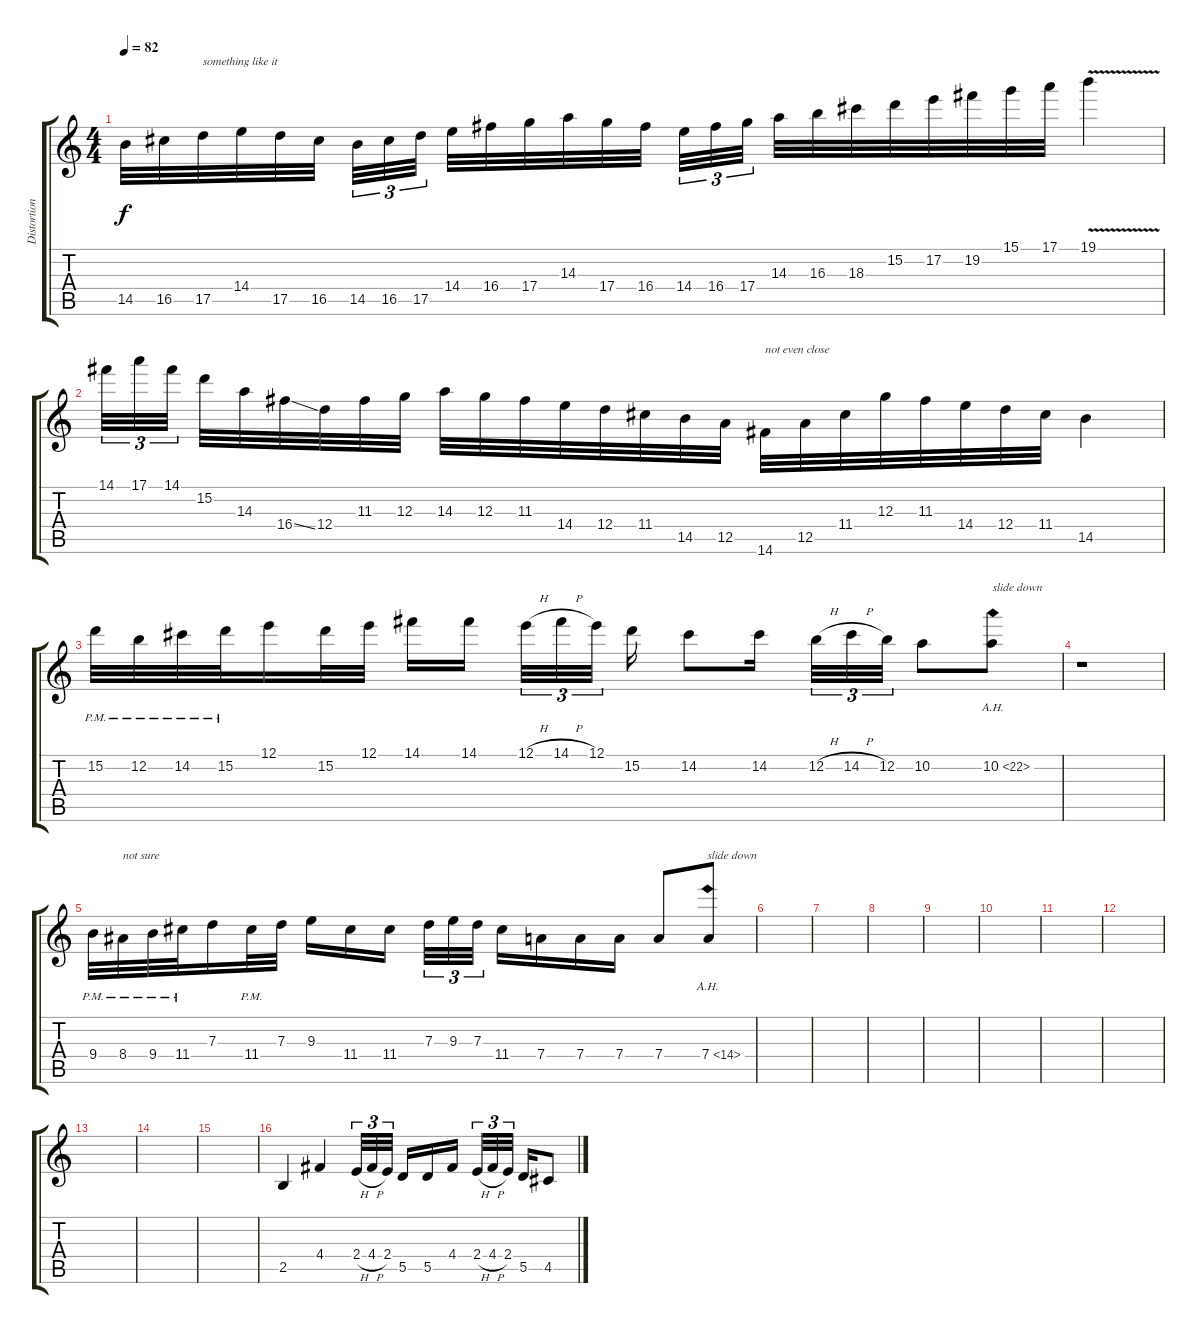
\track ("Distortion Lead" "Distortion") {instrument distortionguitar}
\staff {score tabs}
\tuning (E4 B3 G3 D3 A2 E2) {hide}
\ts (4 4)
\tempo 82
\clef g2
\ks c
14.5.32{dy f} 16.5.32 17.5.32{txt "something like it"} 14.4.32 17.5.32 16.5.32 14.5.32{tu (3 2)} 16.5.32{tu (3 2)} 17.5.32{tu (3 2)} 14.4.32 16.4.32 17.4.32 14.3.32 17.4.32 16.4.32 14.4.32{tu (3 2)} 16.4.32{tu (3 2)} 17.4.32{tu (3 2)} 14.3.32 16.3.32 18.3.32 15.2.32 17.2.32 19.2.32 15.1.32 17.1.32 19.1{v}.4 |
14.1.32{tu (3 2)} 17.1.32{tu (3 2)} 14.1.32{tu (3 2)} 15.2.32 14.3.32 16.4{ss}.32 12.4.32 11.3.32 12.3.32 14.3.32 12.3.32 11.3.32 14.4.32 12.4.32 11.4.32 14.5.32 12.5.32 14.6.32{txt "not even close"} 12.5.32 11.4.32 12.3.32 11.3.32 14.4.32 12.4.32 11.4.32 14.5.4 |
15.2{pm}.32 12.2{pm}.32 14.2{pm}.32 15.2{pm}.32 12.1.16 15.2.32 12.1.32 14.1.16 14.1.16 12.1{h}.32{tu (3 2)} 14.1{h}.32{tu (3 2)} 12.1.32{tu (3 2)} 15.2.16 14.2.8 14.2.16 12.2{h}.32{tu (3 2)} 14.2{h}.32{tu (3 2)} 12.2.32{tu (3 2)} 10.2.8 10.2{ah 12}.8{txt "slide down"} |
r.1 |
9.4{pm}.32 8.4{pm}.32{txt "not sure"} 9.4{pm}.32 11.4{pm}.32 7.3.16 11.4{pm}.32 7.3.32 9.3.16 11.4.16 11.4.16 7.3.32{tu (3 2)} 9.3.32{tu (3 2)} 7.3.32{tu (3 2)} 11.4.16 7.4.16 7.4.16 7.4.16 7.4.8 7.4{ah 7}.8{txt "slide down"} |
|
|
|
|
|
|
|
|
|
|
2.5.4 4.4.4 2.4{h}.32{tu (3 2)} 4.4{h}.32{tu (3 2)} 2.4.32{tu (3 2)} 5.5.16 5.5.16 4.4.16 2.4{h}.32{tu (3 2)} 4.4{h}.32{tu (3 2)} 2.4.32{tu (3 2)} 5.5.16 4.5.8
